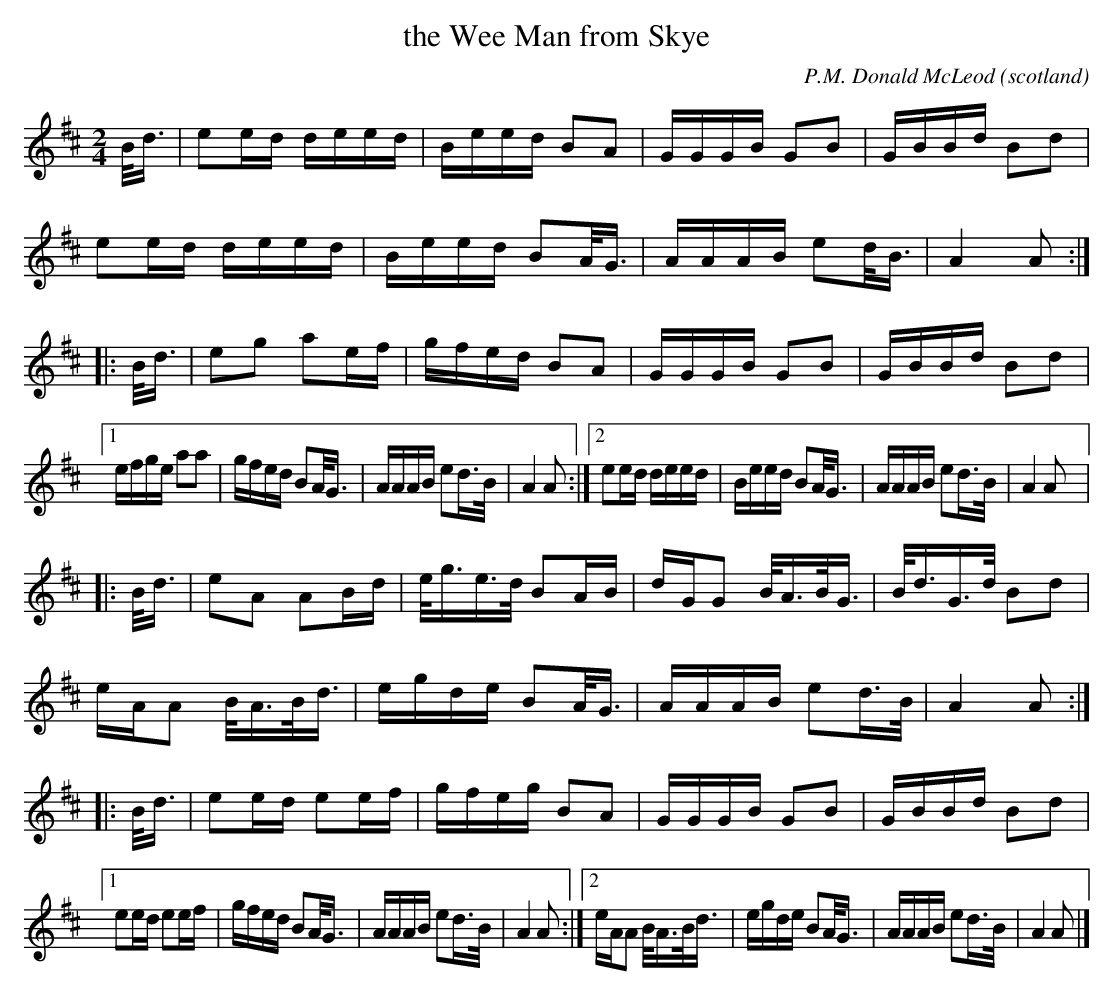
X:1
T:the Wee Man from Skye
O:scotland
M:2/4
C:P.M. Donald McLeod
K:Amix
B<d|\
e2ed deed|Beed B2A2|GGGB G2B2|GBBd B2d2|
e2ed deed|Beed B2A<G|AAAB e2d<B|A4 A2::
B<d|\
e2g2 a2ef|gfed B2A2|GGGB G2B2|GBBd B2d2|1
efge a2a2|gfed B2A<G|AAAB e2d>B|A4 A2 :|2\
e2ed deed|Beed B2A<G|AAAB e2d>B|A4 A2|:
B<d|\
e2A2 A2Bd|e<ge>d B2AB|dGG2 B<AB<G|B<dG>d B2d2|
eAA2 B<AB<d|egde B2A<G|AAAB e2d>B|A4 A2::
B<d|\
e2ed e2ef|gfeg B2A2|GGGB G2B2|GBBd B2d2|1
e2ed e2ef|gfed B2A<G|AAAB e2d>B|A4 A2 :|2\
eAA2 B<AB<d|egde B2A<G|AAAB e2d>B|A4 A2|]
